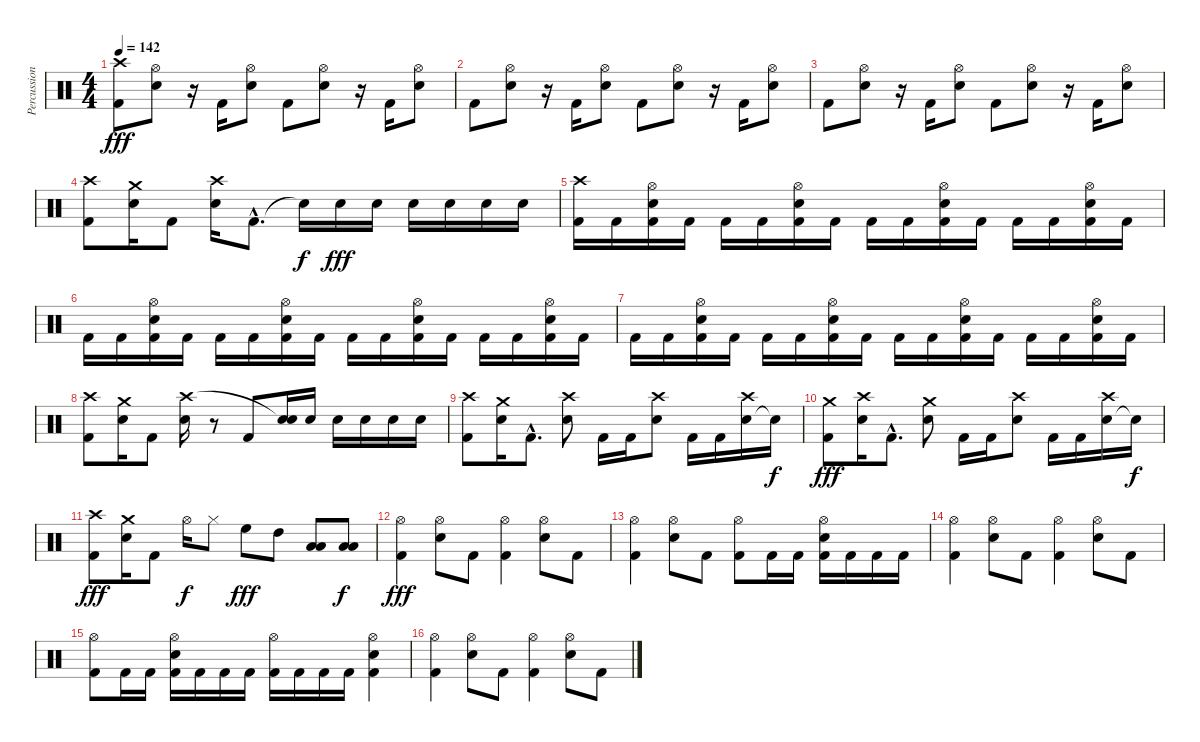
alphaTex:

\track ("Percussion" "Percussion") {instrument percussion}
\staff {score}
\articulation defaults
\ts (4 4)
\tempo 142
\clef neutral
\ks c
("Kick (hit) 2" "Crash high (hit)").8{dy fff} ("Electric Snare (hit)" "Hi-Hat (open)").8 r.16 "Kick (hit) 2".16 ("Electric Snare (hit)" "Hi-Hat (open)").8 "Kick (hit) 2".8 ("Electric Snare (hit)" "Hi-Hat (open)").8 r.16 "Kick (hit) 2".16 ("Electric Snare (hit)" "Hi-Hat (open)").8 |
"Kick (hit) 2".8 ("Electric Snare (hit)" "Hi-Hat (open)").8 r.16 "Kick (hit) 2".16 ("Electric Snare (hit)" "Hi-Hat (open)").8 "Kick (hit) 2".8 ("Electric Snare (hit)" "Hi-Hat (open)").8 r.16 "Kick (hit) 2".16 ("Electric Snare (hit)" "Hi-Hat (open)").8 |
"Kick (hit) 2".8 ("Electric Snare (hit)" "Hi-Hat (open)").8 r.16 "Kick (hit) 2".16 ("Electric Snare (hit)" "Hi-Hat (open)").8 "Kick (hit) 2".8 ("Electric Snare (hit)" "Hi-Hat (open)").8 r.16 "Kick (hit) 2".16 ("Electric Snare (hit)" "Hi-Hat (open)").8 |
("Kick (hit) 2" "Crash high (hit)").8 ("Electric Snare (hit)" "Crash medium (hit)").16 "Kick (hit) 2".8 ("Electric Snare (hit)" "Crash high (hit)").16 "Kick (hit) 2"{hac}.8{d} "Snare (hit)"{t}.16{dy f} "Electric Snare (hit)".16{dy fff} "Electric Snare (hit)".16 "Electric Snare (hit)".16 "Electric Snare (hit)".16 "Electric Snare (hit)".16 "Electric Snare (hit)".16 |
("Kick (hit) 2" "Crash high (hit)").16 "Kick (hit) 2".16 ("Kick (hit) 2" "Electric Snare (hit)" "Hi-Hat (open)").16 "Kick (hit) 2".16 "Kick (hit) 2".16 "Kick (hit) 2".16 ("Kick (hit) 2" "Electric Snare (hit)" "Hi-Hat (open)").16 "Kick (hit) 2".16 "Kick (hit) 2".16 "Kick (hit) 2".16 ("Kick (hit) 2" "Electric Snare (hit)" "Hi-Hat (open)").16 "Kick (hit) 2".16 "Kick (hit) 2".16 "Kick (hit) 2".16 ("Kick (hit) 2" "Electric Snare (hit)" "Hi-Hat (open)").16 "Kick (hit) 2".16 |
"Kick (hit) 2".16 "Kick (hit) 2".16 ("Kick (hit) 2" "Electric Snare (hit)" "Hi-Hat (open)").16 "Kick (hit) 2".16 "Kick (hit) 2".16 "Kick (hit) 2".16 ("Kick (hit) 2" "Electric Snare (hit)" "Hi-Hat (open)").16 "Kick (hit) 2".16 "Kick (hit) 2".16 "Kick (hit) 2".16 ("Kick (hit) 2" "Electric Snare (hit)" "Hi-Hat (open)").16 "Kick (hit) 2".16 "Kick (hit) 2".16 "Kick (hit) 2".16 ("Kick (hit) 2" "Electric Snare (hit)" "Hi-Hat (open)").16 "Kick (hit) 2".16 |
"Kick (hit) 2".16 "Kick (hit) 2".16 ("Kick (hit) 2" "Electric Snare (hit)" "Hi-Hat (open)").16 "Kick (hit) 2".16 "Kick (hit) 2".16 "Kick (hit) 2".16 ("Kick (hit) 2" "Electric Snare (hit)" "Hi-Hat (open)").16 "Kick (hit) 2".16 "Kick (hit) 2".16 "Kick (hit) 2".16 ("Kick (hit) 2" "Electric Snare (hit)" "Hi-Hat (open)").16 "Kick (hit) 2".16 "Kick (hit) 2".16 "Kick (hit) 2".16 ("Kick (hit) 2" "Electric Snare (hit)" "Hi-Hat (open)").16 "Kick (hit) 2".16 |
("Kick (hit) 2" "Crash high (hit)").8 ("Electric Snare (hit)" "Crash medium (hit)").16 "Kick (hit) 2".8 ("Electric Snare (hit)" "Crash high (hit)").16 r.8 "Kick (hit) 2".8 ("Electric Snare (hit)" "Snare (hit)"{t}).16 "Electric Snare (hit)".16 "Electric Snare (hit)".16 "Electric Snare (hit)".16 "Electric Snare (hit)".16 "Electric Snare (hit)".16 |
("Kick (hit) 2" "Crash high (hit)").8 ("Electric Snare (hit)" "Crash medium (hit)").16 "Kick (hit) 2"{hac}.8{d} ("Electric Snare (hit)" "Crash high (hit)").8 "Kick (hit) 2".16 "Kick (hit) 2".16 ("Electric Snare (hit)" "Crash high (hit)").8 "Kick (hit) 2".16 "Kick (hit) 2".16 ("Electric Snare (hit)" "Crash high (hit)").16 "Snare (hit)"{t}.16{dy f} |
("Kick (hit) 2" "Crash medium (hit)").8{dy fff} ("Electric Snare (hit)" "Crash high (hit)").16 "Kick (hit) 2"{hac}.8{d} ("Electric Snare (hit)" "Crash medium (hit)").8 "Kick (hit) 2".16 "Kick (hit) 2".16 ("Electric Snare (hit)" "Crash high (hit)").8 "Kick (hit) 2".16 "Kick (hit) 2".16 ("Electric Snare (hit)" "Crash high (hit)").16 "Snare (hit)"{t}.16{dy f} |
("Kick (hit) 2" "Crash high (hit)").8{dy fff} ("Electric Snare (hit)" "Crash medium (hit)").16 "Kick (hit) 2".8 "Hi-Hat (open)".16{dy f} "Hi-Hat (closed)".8 "High Floor Tom (hit)".8{dy fff} "High Tom (hit)".8 ("Low Floor Tom (hit)" "Low Floor Tom (hit)").8 ("Low Floor Tom (hit)" "Low Floor Tom (hit)").8{dy f} |
("Kick (hit) 2" "Hi-Hat (open)").4{dy fff} ("Electric Snare (hit)" "Hi-Hat (open)").8 "Kick (hit) 2".8 ("Kick (hit) 2" "Hi-Hat (open)").4 ("Electric Snare (hit)" "Hi-Hat (open)").8 "Kick (hit) 2".8 |
("Kick (hit) 2" "Hi-Hat (open)").4 ("Electric Snare (hit)" "Hi-Hat (open)").8 "Kick (hit) 2".8 ("Kick (hit) 2" "Hi-Hat (open)").8 "Kick (hit) 2".16 "Kick (hit) 2".16 ("Kick (hit) 2" "Electric Snare (hit)" "Hi-Hat (open)").16 "Kick (hit) 2".16 "Kick (hit) 2".16 "Kick (hit) 2".16 |
("Kick (hit) 2" "Hi-Hat (open)").4 ("Electric Snare (hit)" "Hi-Hat (open)").8 "Kick (hit) 2".8 ("Kick (hit) 2" "Hi-Hat (open)").4 ("Electric Snare (hit)" "Hi-Hat (open)").8 "Kick (hit) 2".8 |
("Kick (hit) 2" "Hi-Hat (open)").8 "Kick (hit) 2".16 "Kick (hit) 2".16 ("Kick (hit) 2" "Electric Snare (hit)" "Hi-Hat (open)").16 "Kick (hit) 2".16 "Kick (hit) 2".16 "Kick (hit) 2".16 ("Kick (hit) 2" "Hi-Hat (open)").16 "Kick (hit) 2".16 "Kick (hit) 2".16 "Kick (hit) 2".16 ("Kick (hit) 2" "Electric Snare (hit)" "Hi-Hat (open)").4 |
("Kick (hit) 2" "Hi-Hat (open)").4 ("Electric Snare (hit)" "Hi-Hat (open)").8 "Kick (hit) 2".8 ("Kick (hit) 2" "Hi-Hat (open)").4 ("Electric Snare (hit)" "Hi-Hat (open)").8 "Kick (hit) 2".8
